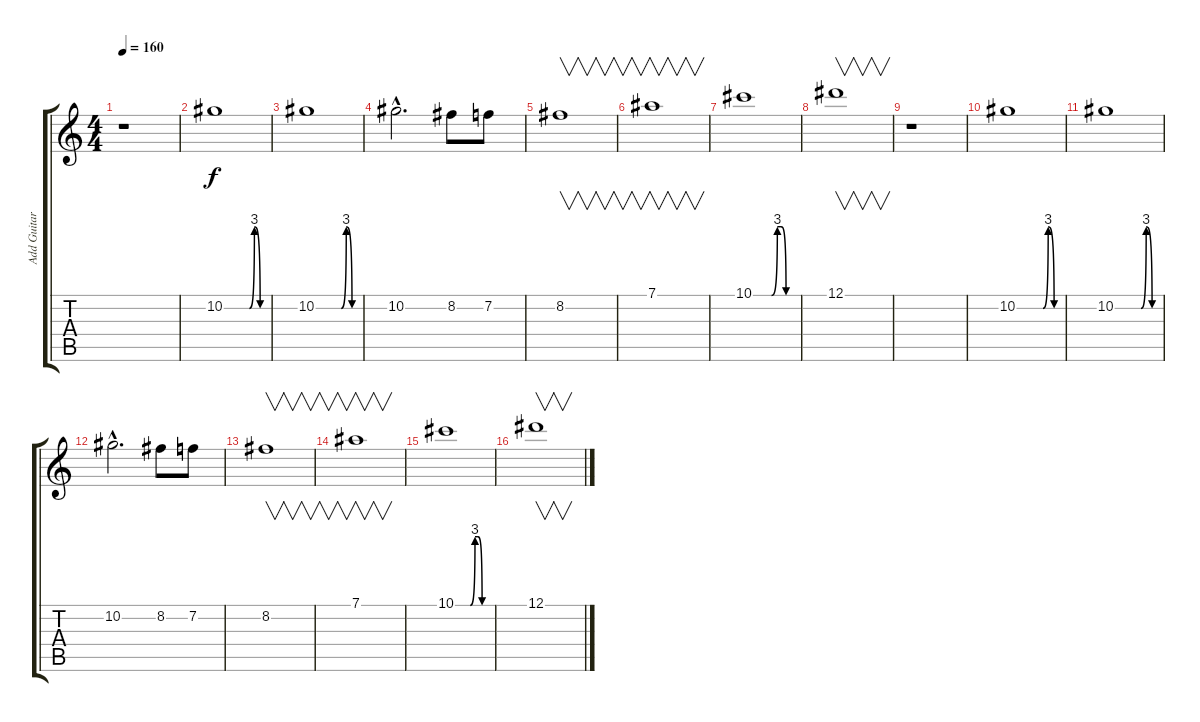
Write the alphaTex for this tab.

\track ("Add Guitar 3" "Add Guitar") {instrument distortionguitar}
\staff {score tabs}
\tuning (Eb4 Bb3 Gb3 Db3 Ab2 Eb2) {hide}
\ts (4 4)
\tempo 160
\clef g2
\ks c
r.1{dy f} |
10.2{be (custom 0 0 35 0 42 12 50 0 60 0)}.1 |
10.2{be (custom 0 0 35 0 42 12 50 0 60 0)}.1 |
10.2{hac}.2{d} 8.2.8 7.2.8 |
8.2.1{v} |
7.1.1{v} |
10.1{be (custom 0 0 25 0 33 12 38 12 45 0 60 0)}.1 |
12.1.1{v} |
r.1 |
10.2{be (custom 0 0 35 0 42 12 50 0 60 0)}.1 |
10.2{be (custom 0 0 35 0 42 12 50 0 60 0)}.1 |
10.2{hac}.2{d} 8.2.8 7.2.8 |
8.2.1{v} |
7.1.1{v} |
10.1{be (custom 0 0 25 0 33 12 38 12 45 0 60 0)}.1 |
12.1.1{v}
